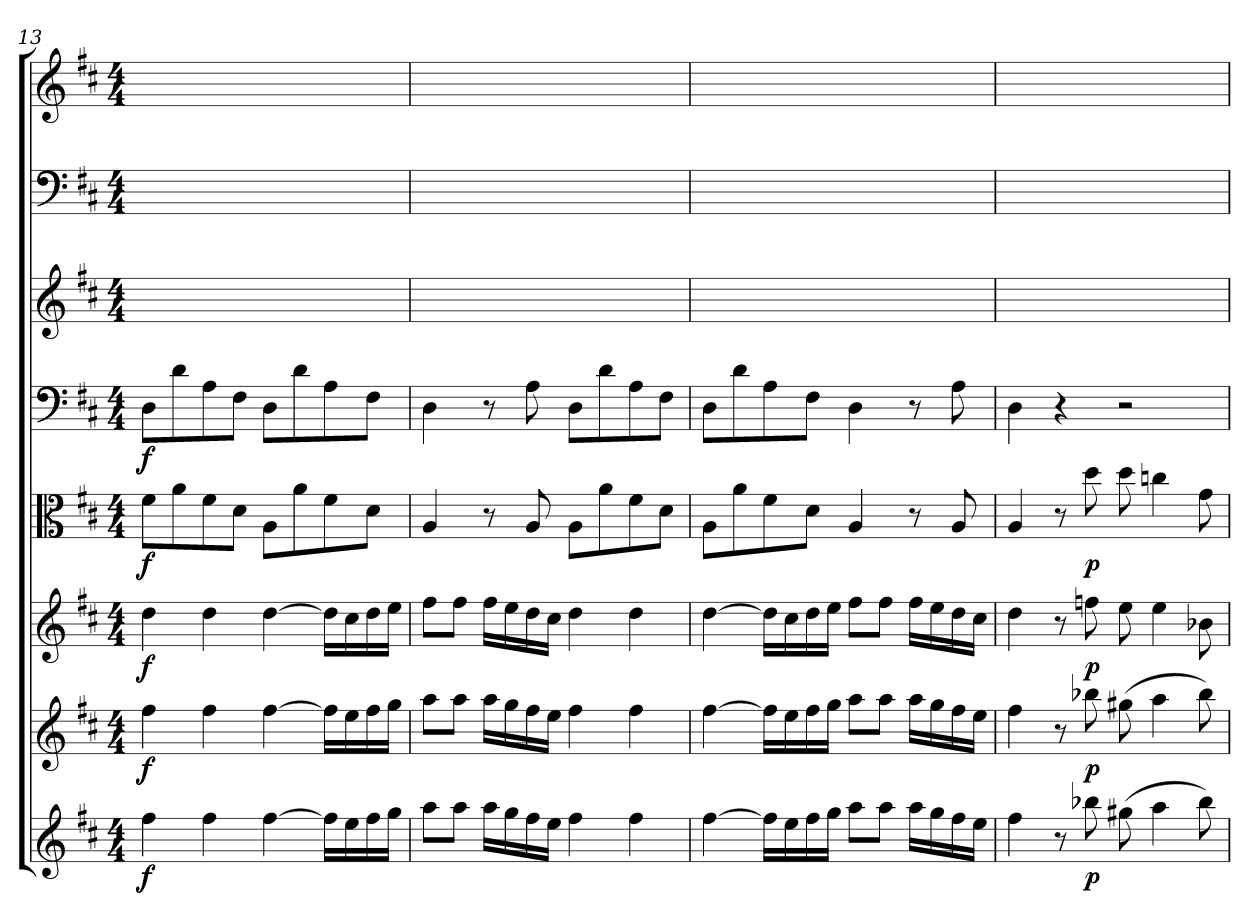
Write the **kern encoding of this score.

**kern	**dynam	**kern	**dynam	**kern	**dynam	**kern	**dynam	**kern	**dynam	**kern	**kern	**kern
*part8	*part8	*part7	*part7	*part6	*part6	*part5	*part5	*part4	*part4	*part3	*part2	*part1
*staff8	*staff8	*staff7	*staff7	*staff6	*staff6	*staff5	*staff5	*staff4	*staff4	*staff3	*staff2	*staff1
*clefG2	*	*clefG2	*	*clefG2	*	*clefC3	*	*clefF4	*	*clefG2	*clefF4	*clefG2
*k[f#c#]	*	*k[f#c#]	*	*k[f#c#]	*	*k[f#c#]	*	*k[f#c#]	*	*k[f#c#]	*k[f#c#]	*k[f#c#]
*D:	*	*D:	*	*D:	*	*D:	*	*D:	*	*D:	*D:	*D:
*M4/4	*	*M4/4	*	*M4/4	*	*M4/4	*	*M4/4	*	*M4/4	*M4/4	*M4/4
=13	=13	=13	=13	=13	=13	=13	=13	=13	=13	=13	=13	=13
4ff#\	f	4ff#\	f	4dd\	f	8f#\L	f	8D\L	f	1ryy	1ryy	1ryy
.	.	.	.	.	.	8a\	.	8d\	.	.	.	.
4ff#\	.	4ff#\	.	4dd\	.	8f#\	.	8A\	.	.	.	.
.	.	.	.	.	.	8d\J	.	8F#\J	.	.	.	.
[4ff#\	.	[4ff#\	.	[4dd\	.	8A\L	.	8D\L	.	.	.	.
.	.	.	.	.	.	8a\	.	8d\	.	.	.	.
16ff#\LL]	.	16ff#\LL]	.	16dd\LL]	.	8f#\	.	8A\	.	.	.	.
16ee\	.	16ee\	.	16cc#\	.	.	.	.	.	.	.	.
16ff#\	.	16ff#\	.	16dd\	.	8d\J	.	8F#\J	.	.	.	.
16gg\JJ	.	16gg\JJ	.	16ee\JJ	.	.	.	.	.	.	.	.
=14	=14	=14	=14	=14	=14	=14	=14	=14	=14	=14	=14	=14
8aa\L	.	8aa\L	.	8ff#\L	.	4A/	.	4D\	.	1ryy	1ryy	1ryy
8aa\J	.	8aa\J	.	8ff#\J	.	.	.	.	.	.	.	.
16aa\LL	.	16aa\LL	.	16ff#\LL	.	8r	.	8r	.	.	.	.
16gg\	.	16gg\	.	16ee\	.	.	.	.	.	.	.	.
16ff#\	.	16ff#\	.	16dd\	.	8A/	.	8A\	.	.	.	.
16ee\JJ	.	16ee\JJ	.	16cc#\JJ	.	.	.	.	.	.	.	.
4ff#\	.	4ff#\	.	4dd\	.	8A\L	.	8D\L	.	.	.	.
.	.	.	.	.	.	8a\	.	8d\	.	.	.	.
4ff#\	.	4ff#\	.	4dd\	.	8f#\	.	8A\	.	.	.	.
.	.	.	.	.	.	8d\J	.	8F#\J	.	.	.	.
=15	=15	=15	=15	=15	=15	=15	=15	=15	=15	=15	=15	=15
[4ff#\	.	[4ff#\	.	[4dd\	.	8A\L	.	8D\L	.	1ryy	1ryy	1ryy
.	.	.	.	.	.	8a\	.	8d\	.	.	.	.
16ff#\LL]	.	16ff#\LL]	.	16dd\LL]	.	8f#\	.	8A\	.	.	.	.
16ee\	.	16ee\	.	16cc#\	.	.	.	.	.	.	.	.
16ff#\	.	16ff#\	.	16dd\	.	8d\J	.	8F#\J	.	.	.	.
16gg\JJ	.	16gg\JJ	.	16ee\JJ	.	.	.	.	.	.	.	.
8aa\L	.	8aa\L	.	8ff#\L	.	4A/	.	4D\	.	.	.	.
8aa\J	.	8aa\J	.	8ff#\J	.	.	.	.	.	.	.	.
16aa\LL	.	16aa\LL	.	16ff#\LL	.	8r	.	8r	.	.	.	.
16gg\	.	16gg\	.	16ee\	.	.	.	.	.	.	.	.
16ff#\	.	16ff#\	.	16dd\	.	8A/	.	8A\	.	.	.	.
16ee\JJ	.	16ee\JJ	.	16cc#\JJ	.	.	.	.	.	.	.	.
=16	=16	=16	=16	=16	=16	=16	=16	=16	=16	=16	=16	=16
4ff#\	.	4ff#\	.	4dd\	.	4A/	.	4D\	.	1ryy	1ryy	1ryy
8r	.	8r	.	8r	.	8r	.	4r	.	.	.	.
8bb-X\	p	8bb-X\	p	8ffn\	p	8dd\	p	.	.	.	.	.
(8gg#X\	.	(8gg#X\	.	8ee\	.	8dd\	.	2r	.	.	.	.
4aa\	.	4aa\	.	4ee\	.	4ccn\	.	.	.	.	.	.
8bb-\)	.	8bb-\)	.	8b-X\	.	8g\	.	.	.	.	.	.
=	=	=	=	=	=	=	=	=	=	=	=	=
*-	*-	*-	*-	*-	*-	*-	*-	*-	*-	*-	*-	*-
